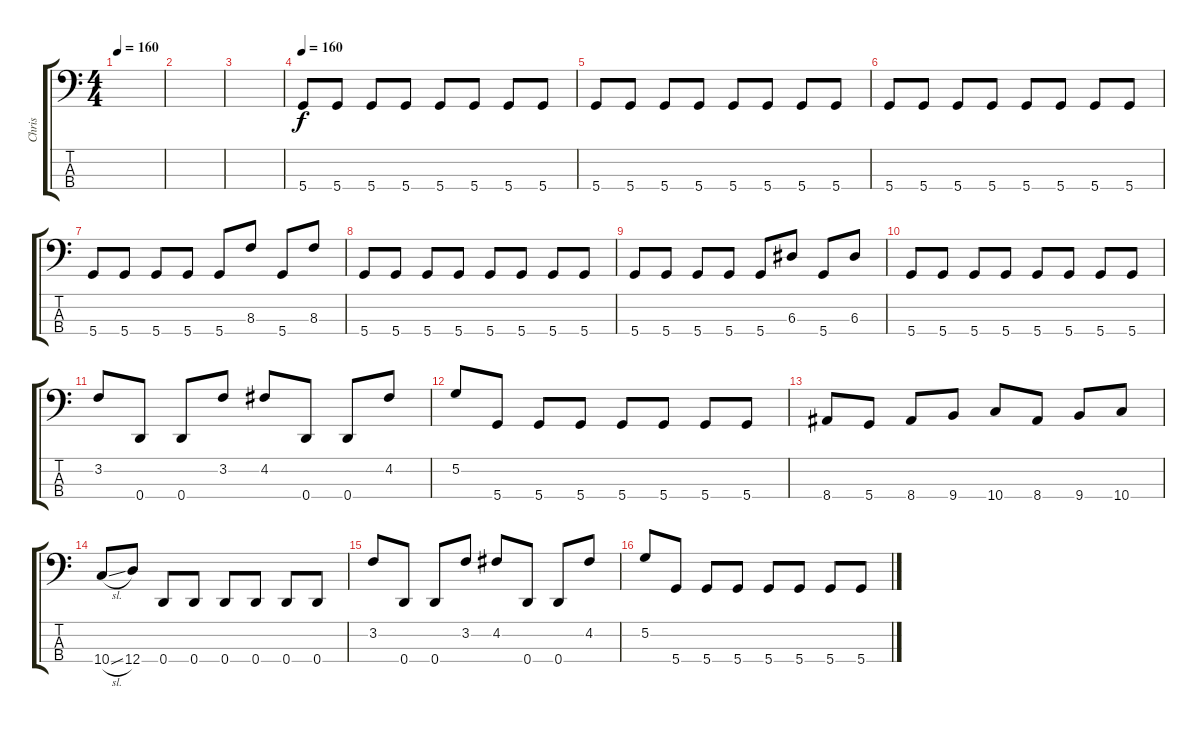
\track ("Chris " "Chris ") {instrument electricbassfinger}
\staff {score tabs}
\tuning (G2 D2 A1 D1) {hide}
\ts (4 4)
\tempo 160
\clef f4
\ks c
|
|
|
\tempo 160
5.4.8 5.4.8 5.4.8 5.4.8 5.4.8 5.4.8 5.4.8 5.4.8 |
5.4.8 5.4.8 5.4.8 5.4.8 5.4.8 5.4.8 5.4.8 5.4.8 |
5.4.8 5.4.8 5.4.8 5.4.8 5.4.8 5.4.8 5.4.8 5.4.8 |
5.4.8 5.4.8 5.4.8 5.4.8 5.4.8 8.3.8 5.4.8 8.3.8 |
5.4.8 5.4.8 5.4.8 5.4.8 5.4.8 5.4.8 5.4.8 5.4.8 |
5.4.8 5.4.8 5.4.8 5.4.8 5.4.8 6.3.8 5.4.8 6.3.8 |
5.4.8 5.4.8 5.4.8 5.4.8 5.4.8 5.4.8 5.4.8 5.4.8 |
3.2.8 0.4.8 0.4.8 3.2.8 4.2.8 0.4.8 0.4.8 4.2.8 |
5.2.8 5.4.8 5.4.8 5.4.8 5.4.8 5.4.8 5.4.8 5.4.8 |
8.4.8 5.4.8 8.4.8 9.4.8 10.4.8 8.4.8 9.4.8 10.4.8 |
10.4{sl}.8 12.4.8 0.4.8 0.4.8 0.4.8 0.4.8 0.4.8 0.4.8 |
3.2.8 0.4.8 0.4.8 3.2.8 4.2.8 0.4.8 0.4.8 4.2.8 |
5.2.8 5.4.8 5.4.8 5.4.8 5.4.8 5.4.8 5.4.8 5.4.8
